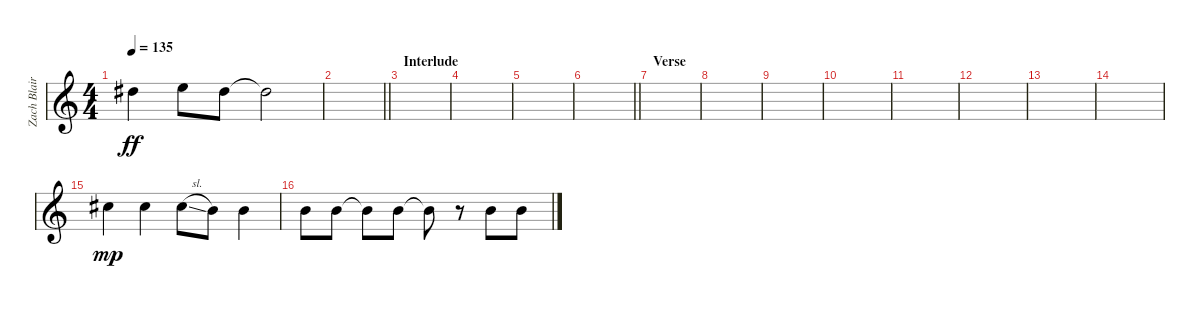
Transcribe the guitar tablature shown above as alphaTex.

\track ("Zach Blair - Vocals" "Zach Blair") {instrument distortionguitar}
\staff {score}
\tuning (E4 B3 G3 D3 A2 E2) {hide}
\ts (4 4)
\tempo 135
\clef g2
\ks c
8.3{t}.4{dy ff} 9.3.8 8.3.8 8.3{t}.2 |
\barLineRight lightlight
|
\section ("" "Interlude")
|
|
|
\barLineRight lightlight
|
\section ("" "Verse")
|
|
|
|
|
|
|
|
6.3.4{dy mp} 6.3.4 6.3{sl}.8 4.3.8 4.3.4 |
4.3.8 4.3.8 4.3{t}.8 4.3.8 4.3{t}.8 r.8 4.3.8 4.3.8
